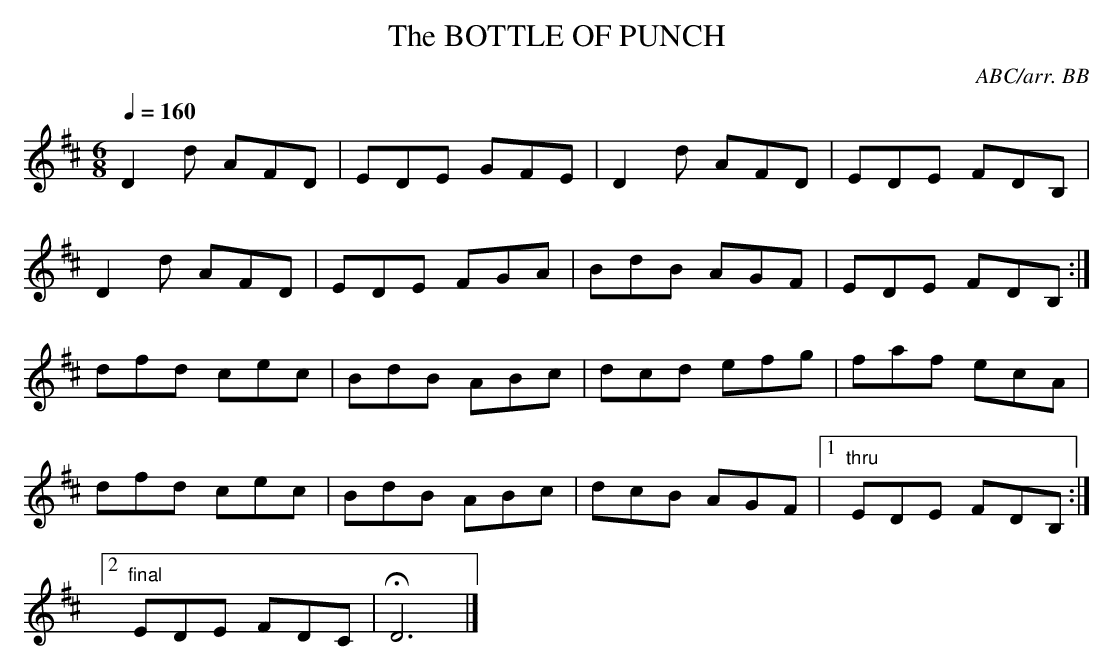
X:1
T:BOTTLE OF PUNCH, The
C:ABC/arr. BB
Y:"very quick"
Q:1/4=160
L:1/8
M:6/8
K:D % source key = A
D2d AFD|EDE GFE|D2d AFD|EDE FDB,|
D2d AFD|EDE FGA|BdB AGF|EDE FDB, :|
dfd cec|BdB ABc|dcd efg|faf ecA|
dfd cec|BdB ABc|dcB AGF|1"thru"EDE FDB, :|
[2"final"EDE FDC|HD6|]
